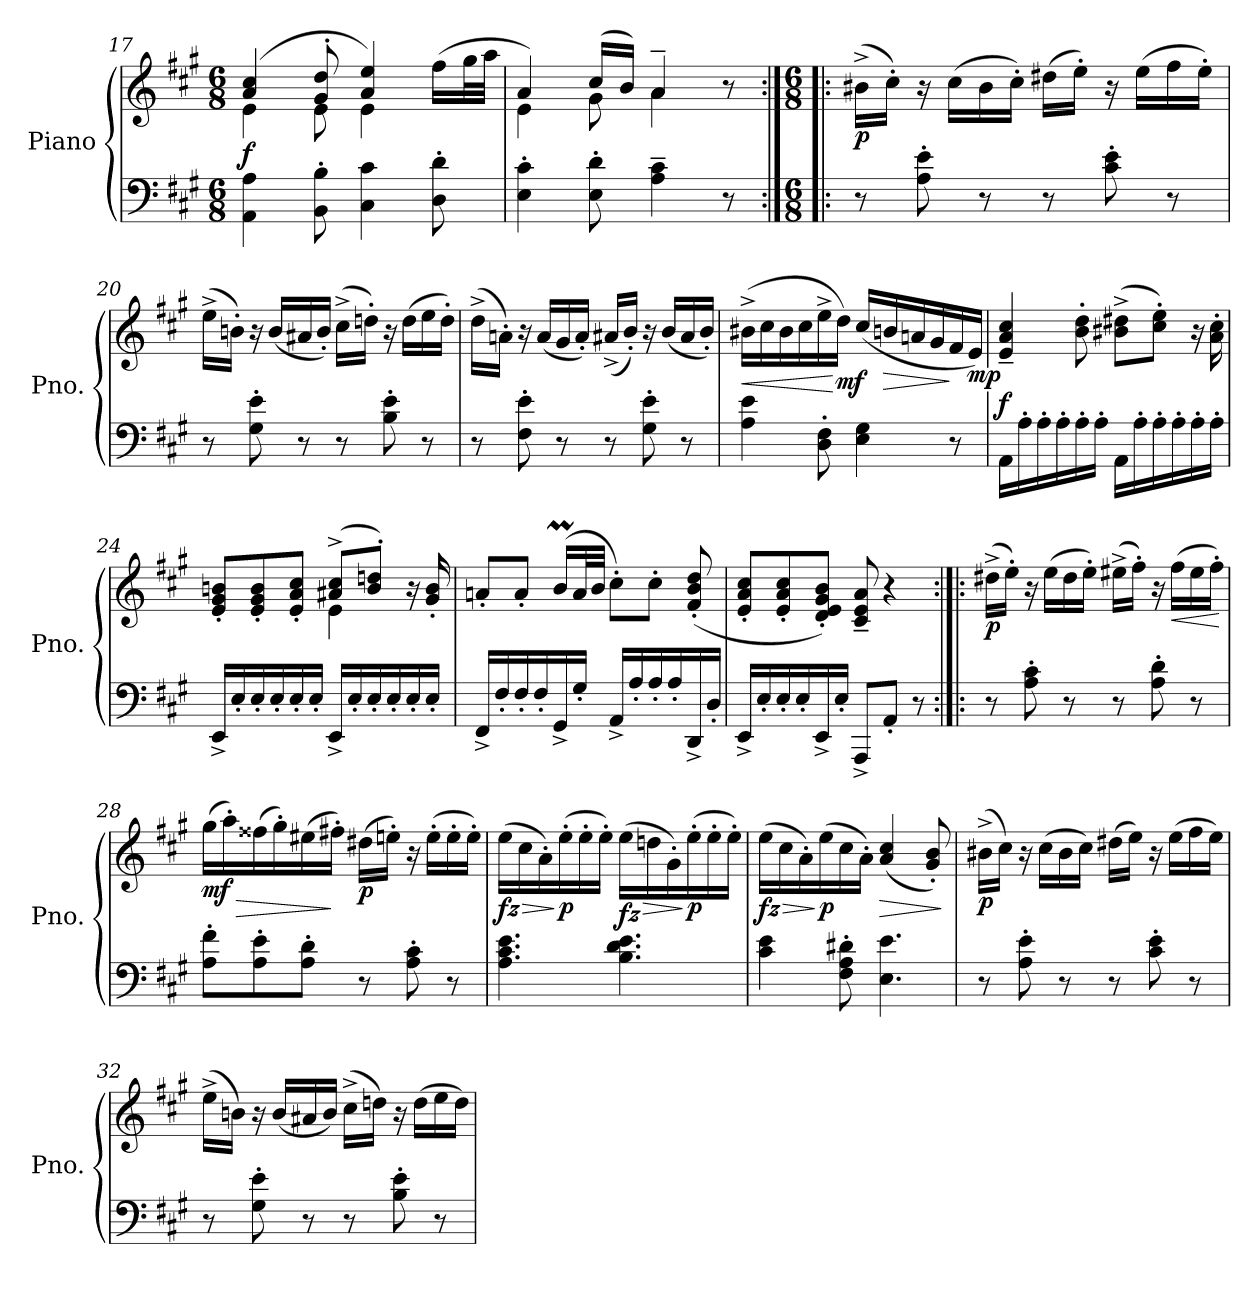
**kern	**kern	**dynam
*part1	*part1	*part1
*staff2	*staff1	*staff1/2
*I"Piano	*	*
*I'Pno.	*	*
*clefF4	*clefG2	*
*k[f#c#g#]	*k[f#c#g#]	*
*M6/8	*M6/8	*
=17	=17	=17
*	*^	*
!	!	!	!LO:DY:b
4AA\ 4A\	(>4a/ 4cc#/	4e\	f
8BB\' 8B\'	8g#/' 8dd/'	8e\	.
4C#\ 4c#\	4a/ 4ee/)	4e\	.
8D\' 8d\'	(>16ff#\LL	8ryy	.
.	32gg#\L	.	.
.	32aa\JJJ	.	.
!!LO:LB:g=z	!!
=18	=18	=18	=18
4E\' 4c#\'	4a/)	4e\	.
8E\' 8d\'	(>16cc#/LL	8g#\	.
.	16b/JJ)	.	.
4A\~ 4c#\~	4a~/	4a\	.
8r	8r	8ryy	.
*	*v	*v	*
!!LO:PB:g=z
=19:|!|:	=19:|!|:	=19:|!|:
*M6/8	*M6/8	*
*	*^	*
!	!LO:TX:a:B:t=Variation I	!	!
!	!	!	!LO:DY:b
*	*v	*v	*
8r	(>16b#X^\LL	p
.	16cc#'\JJ)	.
8A\' 8e\'	16r	.
.	(>16cc#\LL	.
8r	16b#\	.
.	16cc#'\JJ)	.
8r	(>16dd#X\LL	.
.	16ee'\JJ)	.
8c#\' 8e\'	16r	.
.	(>16ee\LL	.
8r	16ff#\	.
.	16ee'\JJ)	.
=20	=20	=20
8r	(>16ee^\LL	.
.	16bn'\JJ)	.
8G#\' 8e\'	16r	.
.	(<16b/LL	.
8r	16a#X/	.
.	16b'/JJ)	.
8r	(>16cc#^\LL	.
.	16ddn'\JJ)	.
8B\' 8e\'	16r	.
.	(>16dd\LL	.
8r	16ee\	.
.	16dd'\JJ)	.
=21	=21	=21
8r	(>16dd^\LL	.
.	16an'\JJ)	.
8F#\' 8e\'	16r	.
.	(<16a/LL	.
8r	16g#/	.
.	16a'/JJ)	.
8r	(<16a#X^/LL	.
.	16b'/JJ)	.
8G#\' 8e\'	16r	.
.	(<16b/LL	.
8r	16a#/	.
.	16b'/JJ)	.
!!LO:LB:g=z
=22	=22	=22
!	!	!LO:HP:b
4A\ 4e\	(>16b#X^\LL	<
.	16cc#\	.
.	16b#\	.
.	16cc#\	.
8D\' 8F#\'	16ee^\	.
!	!	!LO:DY:n=1:b
.	16dd\JJ)	[ mf
4E\ 4G#\	(<16cc#/LL	.
!	!	!LO:HP:b
.	16bn/	>
.	16an/	.
.	16g#/	.
8r	16f#/	]
!	!	!LO:DY:n=2:b
.	16e/JJ)	mp
=23	=23	=23
!	!	!LO:DY:b
16AA\LL	4e/~ 4a/~ 4cc#/~	f
16A'\	.	.
16A'\	.	.
16A'\	.	.
16A'\	8b\' 8dd\'	.
16A'\JJ	.	.
16AA\LL	(>8b#X\^ 8dd#X\^L	.
16A'\	.	.
16A'\	8cc#\' 8ee\'J)	.
16A'\	.	.
16A'\	16r	.
16A'\JJ	16a\' 16cc#\'	.
=24	=24	=24
*	*^	*
16EE^/LL	8e/' 8g#/' 8bn/'L	4.ryy	.
16E'/	.	.	.
16E'/	8e/' 8g#/' 8b/'	.	.
16E'/	.	.	.
16E'/	8e/' 8a/' 8cc#/'J	.	.
16E'/JJ	.	.	.
16EE^/LL	(>8a#X/^ 8cc#/^L	4e\	.
16E'/	.	.	.
16E'/	8b/' 8ddn/'J)	.	.
16E'/	.	.	.
16E'/	16r	8ryy	.
16E'/JJ	16g#/' 16b/'	.	.
*	*v	*v	*
!!LO:LB:g=z
=25	=25	=25
16FF#^/LL	8an'/L	.
16F#'/	.	.
16F#'/	8a'/J	.
16F#'/	.	.
16GG#^/	(<16bM/LL	.
16G#'/JJ	32a/L	.
.	32b/JJJ	.
16AA^/LL	8cc#'\L)	.
16A'/	.	.
16A'/	8cc#'\J	.
16A'/	.	.
16DD^/	(<8f#/' 8b/' 8dd/'	.
16D'/JJ	.	.
=26	=26	=26
16EE^/LL	8e/' 8a/' 8cc#/'L	.
16E'/	.	.
16E'/	8e/' 8a/' 8cc#/'	.
16E'/	.	.
16EE^/	8d/' 8e/' 8g#/' 8b/'J)	.
16E'/JJ	.	.
8AAA^/L	8c#/~ 8e/~ 8a/~	.
8AA'/J	4r	.
8r	.	.
=27:|!|:	=27:|!|:	=27:|!|:
!	!	!LO:DY:b
8r	(>16dd#X^\LL	p
.	16ee'\JJ)	.
8A\' 8c#\'	16r	.
.	(>16ee\LL	.
8r	16dd#\	.
.	16ee'\JJ)	.
8r	(>16ee#X^\LL	.
.	16ff#'\JJ)	.
8A\' 8d\'	16r	.
!	!	!LO:HP:b
.	(>16ff#\LL	<
8r	16ee#\	.
.	16ff#'\JJ)	.
.	.	[
!!LO:LB:g=z
=28	=28	=28
!	!	!LO:HP:b
!	!	!LO:DY:n=1:b
8A\' 8f#\'L	(>16gg#\LL	> mf
.	16aa'\)	.
8A\' 8e\'	(>16ff##X\	.
.	16gg#'\)	.
8A\' 8d\'J	(>16ee#X\	.
.	16ff#X'\JJ)	]
!	!	!LO:DY:n=2:b
8r	(>16dd#X\LL	p
.	16een'\JJ)	.
8A\' 8c#\'	16r	.
.	(>16ee'\LL	.
8r	16ee'\	.
.	16ee'\JJ)	.
=29	=29	=29
!	!	!LO:HP:b
!	!	!LO:DY:n=1:b
4.A\ 4.c#\ 4.e\	(>16ee\LL	> fz
.	16cc#\	.
.	16a'\)	.
!	!	!LO:DY:n=2:b
.	(>16ee'\	] p
.	16ee'\	.
.	16ee'\JJ)	.
!	!	!LO:HP:b
!	!	!LO:DY:n=3:b
4.B\ 4.d\ 4.e\	(>16ee\LL	> fz
.	16ddn\	.
.	16g#'\)	.
!	!	!LO:DY:n=4:b
.	(>16ee'\	] p
.	16ee'\	.
.	16ee'\JJ)	.
=30	=30	=30
!	!	!LO:HP:b
!	!	!LO:DY:n=1:b
4c#\ 4e\	(>16ee\LL	> fz
.	16cc#\	.
.	16a'\)	.
!	!	!LO:DY:n=2:b
.	(>16ee\	] p
8F#\' 8A\' 8d#X\'	16cc#\	.
.	16a'\JJ)	.
!	!	!LO:HP:b
4.E\ 4.e\	(<4a/ 4cc#/	>
.	8g#/' 8b/')	.
.	.	]
!!LO:LB:g=z
=31	=31	=31
!	!	!LO:DY:b
8r	(>16b#X^\LL	p
.	16cc#\JJ)	.
8A\' 8e\'	16r	.
.	(>16cc#\LL	.
8r	16b#\	.
.	16cc#\JJ)	.
8r	(>16dd#X\LL	.
.	16ee\JJ)	.
8c#\' 8e\'	16r	.
.	(>16ee\LL	.
8r	16ff#\	.
.	16ee\JJ)	.
=32	=32	=32
8r	(>16ee^\LL	.
.	16bn\JJ)	.
8G#\' 8e\'	16r	.
.	(<16b/LL	.
8r	16a#X/	.
.	16b/JJ)	.
8r	(>16cc#^\LL	.
.	16ddn\JJ)	.
8B\' 8e\'	16r	.
.	(>16dd\LL	.
8r	16ee\	.
.	16dd\JJ)	.
=	=	=
*-	*-	*-
